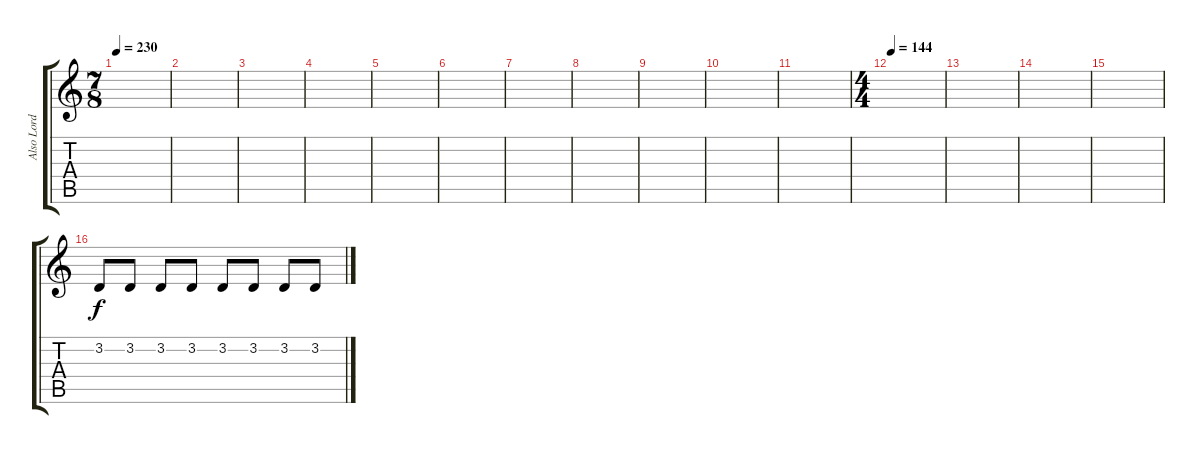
\track ("Also Lord Gold" "Also Lord ") {instrument lead1square}
\staff {score tabs}
\tuning (E4 B3 G3 D3 A2 E2) {hide}
\ts (7 8)
\tempo 230
\clef g2
\ks c
|
|
|
|
|
|
|
|
|
|
|
\ts (4 4)
\tempo 144
|
|
|
|
3.2.8 3.2.8 3.2.8 3.2.8 3.2.8 3.2.8 3.2.8 3.2.8
